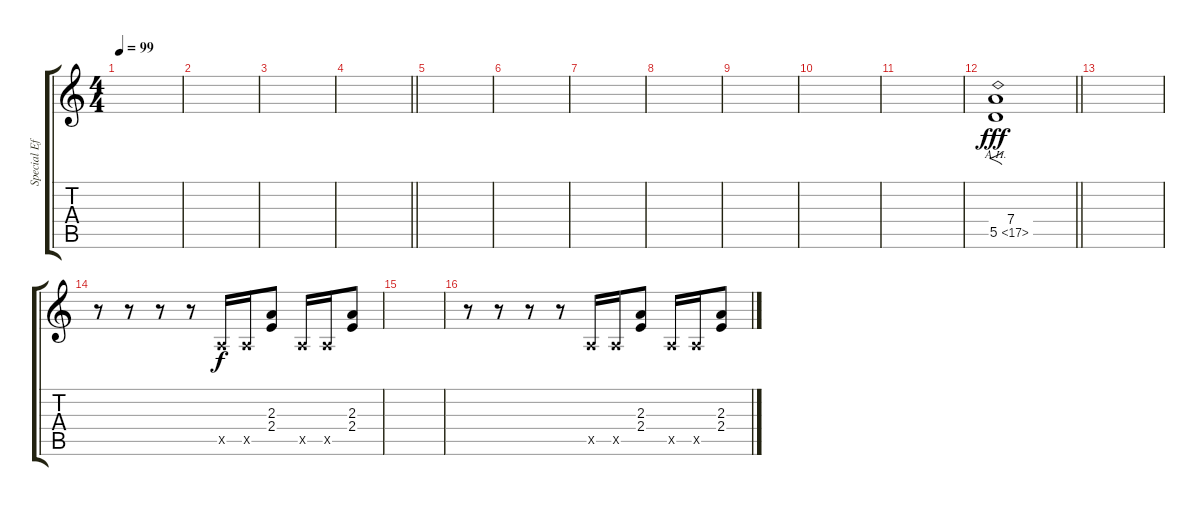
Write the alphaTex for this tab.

\track ("Special Effect" "Special Ef") {instrument acousticguitarsteel}
\staff {score tabs}
\tuning (E4 B3 G3 D3 A2 E2) {hide}
\ts (4 4)
\tempo 99
\clef g2
\ks c
|
|
|
\barLineRight lightlight
|
|
|
|
|
|
|
|
\barLineRight lightlight
(7.4 5.5{ah 12}).1{f dy fff instrument distortionguitar} |
|
r.8 r.8 r.8 r.8 0.5{x}.16{dy f} 0.5{x}.16 (2.3 2.4).8 0.5{x}.16 0.5{x}.16 (2.3 2.4).8 |
|
r.8 r.8 r.8 r.8 0.5{x}.16 0.5{x}.16 (2.3 2.4).8 0.5{x}.16 0.5{x}.16 (2.3 2.4).8
